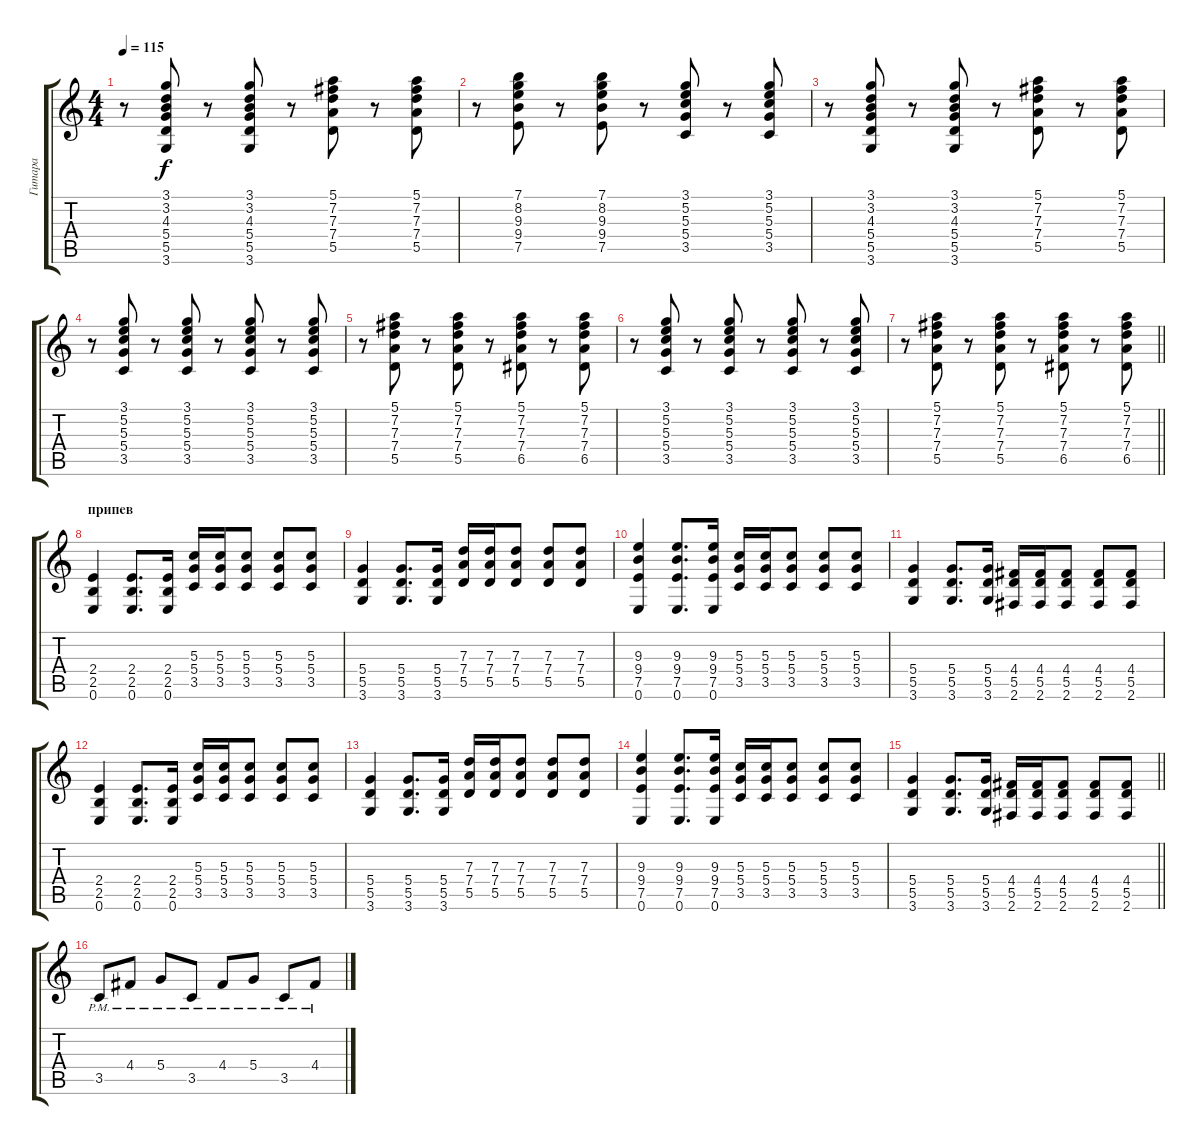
\track ("Гитара" "Гитара") {instrument acousticguitarsteel}
\staff {score tabs}
\tuning (E4 B3 G3 D3 A2 E2) {hide}
\ts (4 4)
\tempo 115
\clef g2
\ks c
r.8{dy f} (3.1 3.2 4.3 5.4 5.5 3.6).8 r.8 (3.1 3.2 4.3 5.4 5.5 3.6).8 r.8 (5.1 7.2 7.3 7.4 5.5).8 r.8 (5.1 7.2 7.3 7.4 5.5).8 |
r.8 (7.1 8.2 9.3 9.4 7.5).8 r.8 (7.1 8.2 9.3 9.4 7.5).8 r.8 (3.1 5.2 5.3 5.4 3.5).8 r.8 (3.1 5.2 5.3 5.4 3.5).8 |
r.8 (3.1 3.2 4.3 5.4 5.5 3.6).8 r.8 (3.1 3.2 4.3 5.4 5.5 3.6).8 r.8 (5.1 7.2 7.3 7.4 5.5).8 r.8 (5.1 7.2 7.3 7.4 5.5).8 |
r.8 (3.1 5.2 5.3 5.4 3.5).8 r.8 (3.1 5.2 5.3 5.4 3.5).8 r.8 (3.1 5.2 5.3 5.4 3.5).8 r.8 (3.1 5.2 5.3 5.4 3.5).8 |
r.8 (5.1 7.2 7.3 7.4 5.5).8 r.8 (5.1 7.2 7.3 7.4 5.5).8 r.8 (5.1 7.2 7.3 7.4 6.5).8 r.8 (5.1 7.2 7.3 7.4 6.5).8 |
r.8 (3.1 5.2 5.3 5.4 3.5).8 r.8 (3.1 5.2 5.3 5.4 3.5).8 r.8 (3.1 5.2 5.3 5.4 3.5).8 r.8 (3.1 5.2 5.3 5.4 3.5).8 |
\barLineRight lightlight
r.8 (5.1 7.2 7.3 7.4 5.5).8 r.8 (5.1 7.2 7.3 7.4 5.5).8 r.8 (5.1 7.2 7.3 7.4 6.5).8 r.8 (5.1 7.2 7.3 7.4 6.5).8 |
\section ("" "припев")
(2.4 2.5 0.6).4 (2.4 2.5 0.6).8{d} (2.4 2.5 0.6).16 (5.3 5.4 3.5).16 (5.3 5.4 3.5).16 (5.3 5.4 3.5).8 (5.3 5.4 3.5).8 (5.3 5.4 3.5).8 |
(5.4 5.5 3.6).4 (5.4 5.5 3.6).8{d} (5.4 5.5 3.6).16 (7.3 7.4 5.5).16 (7.3 7.4 5.5).16 (7.3 7.4 5.5).8 (7.3 7.4 5.5).8 (7.3 7.4 5.5).8 |
(9.3 9.4 7.5 0.6).4 (9.3 9.4 7.5 0.6).8{d} (9.3 9.4 7.5 0.6).16 (5.3 5.4 3.5).16 (5.3 5.4 3.5).16 (5.3 5.4 3.5).8 (5.3 5.4 3.5).8 (5.3 5.4 3.5).8 |
(5.4 5.5 3.6).4 (5.4 5.5 3.6).8{d} (5.4 5.5 3.6).16 (4.4 5.5 2.6).16 (4.4 5.5 2.6).16 (4.4 5.5 2.6).8 (4.4 5.5 2.6).8 (4.4 5.5 2.6).8 |
(2.4 2.5 0.6).4 (2.4 2.5 0.6).8{d} (2.4 2.5 0.6).16 (5.3 5.4 3.5).16 (5.3 5.4 3.5).16 (5.3 5.4 3.5).8 (5.3 5.4 3.5).8 (5.3 5.4 3.5).8 |
(5.4 5.5 3.6).4 (5.4 5.5 3.6).8{d} (5.4 5.5 3.6).16 (7.3 7.4 5.5).16 (7.3 7.4 5.5).16 (7.3 7.4 5.5).8 (7.3 7.4 5.5).8 (7.3 7.4 5.5).8 |
(9.3 9.4 7.5 0.6).4 (9.3 9.4 7.5 0.6).8{d} (9.3 9.4 7.5 0.6).16 (5.3 5.4 3.5).16 (5.3 5.4 3.5).16 (5.3 5.4 3.5).8 (5.3 5.4 3.5).8 (5.3 5.4 3.5).8 |
\barLineRight lightlight
(5.4 5.5 3.6).4 (5.4 5.5 3.6).8{d} (5.4 5.5 3.6).16 (4.4 5.5 2.6).16 (4.4 5.5 2.6).16 (4.4 5.5 2.6).8 (4.4 5.5 2.6).8 (4.4 5.5 2.6).8 |
3.5{pm}.8 4.4{pm}.8 5.4{pm}.8 3.5{pm}.8 4.4{pm}.8 5.4{pm}.8 3.5{pm}.8 4.4{pm}.8
